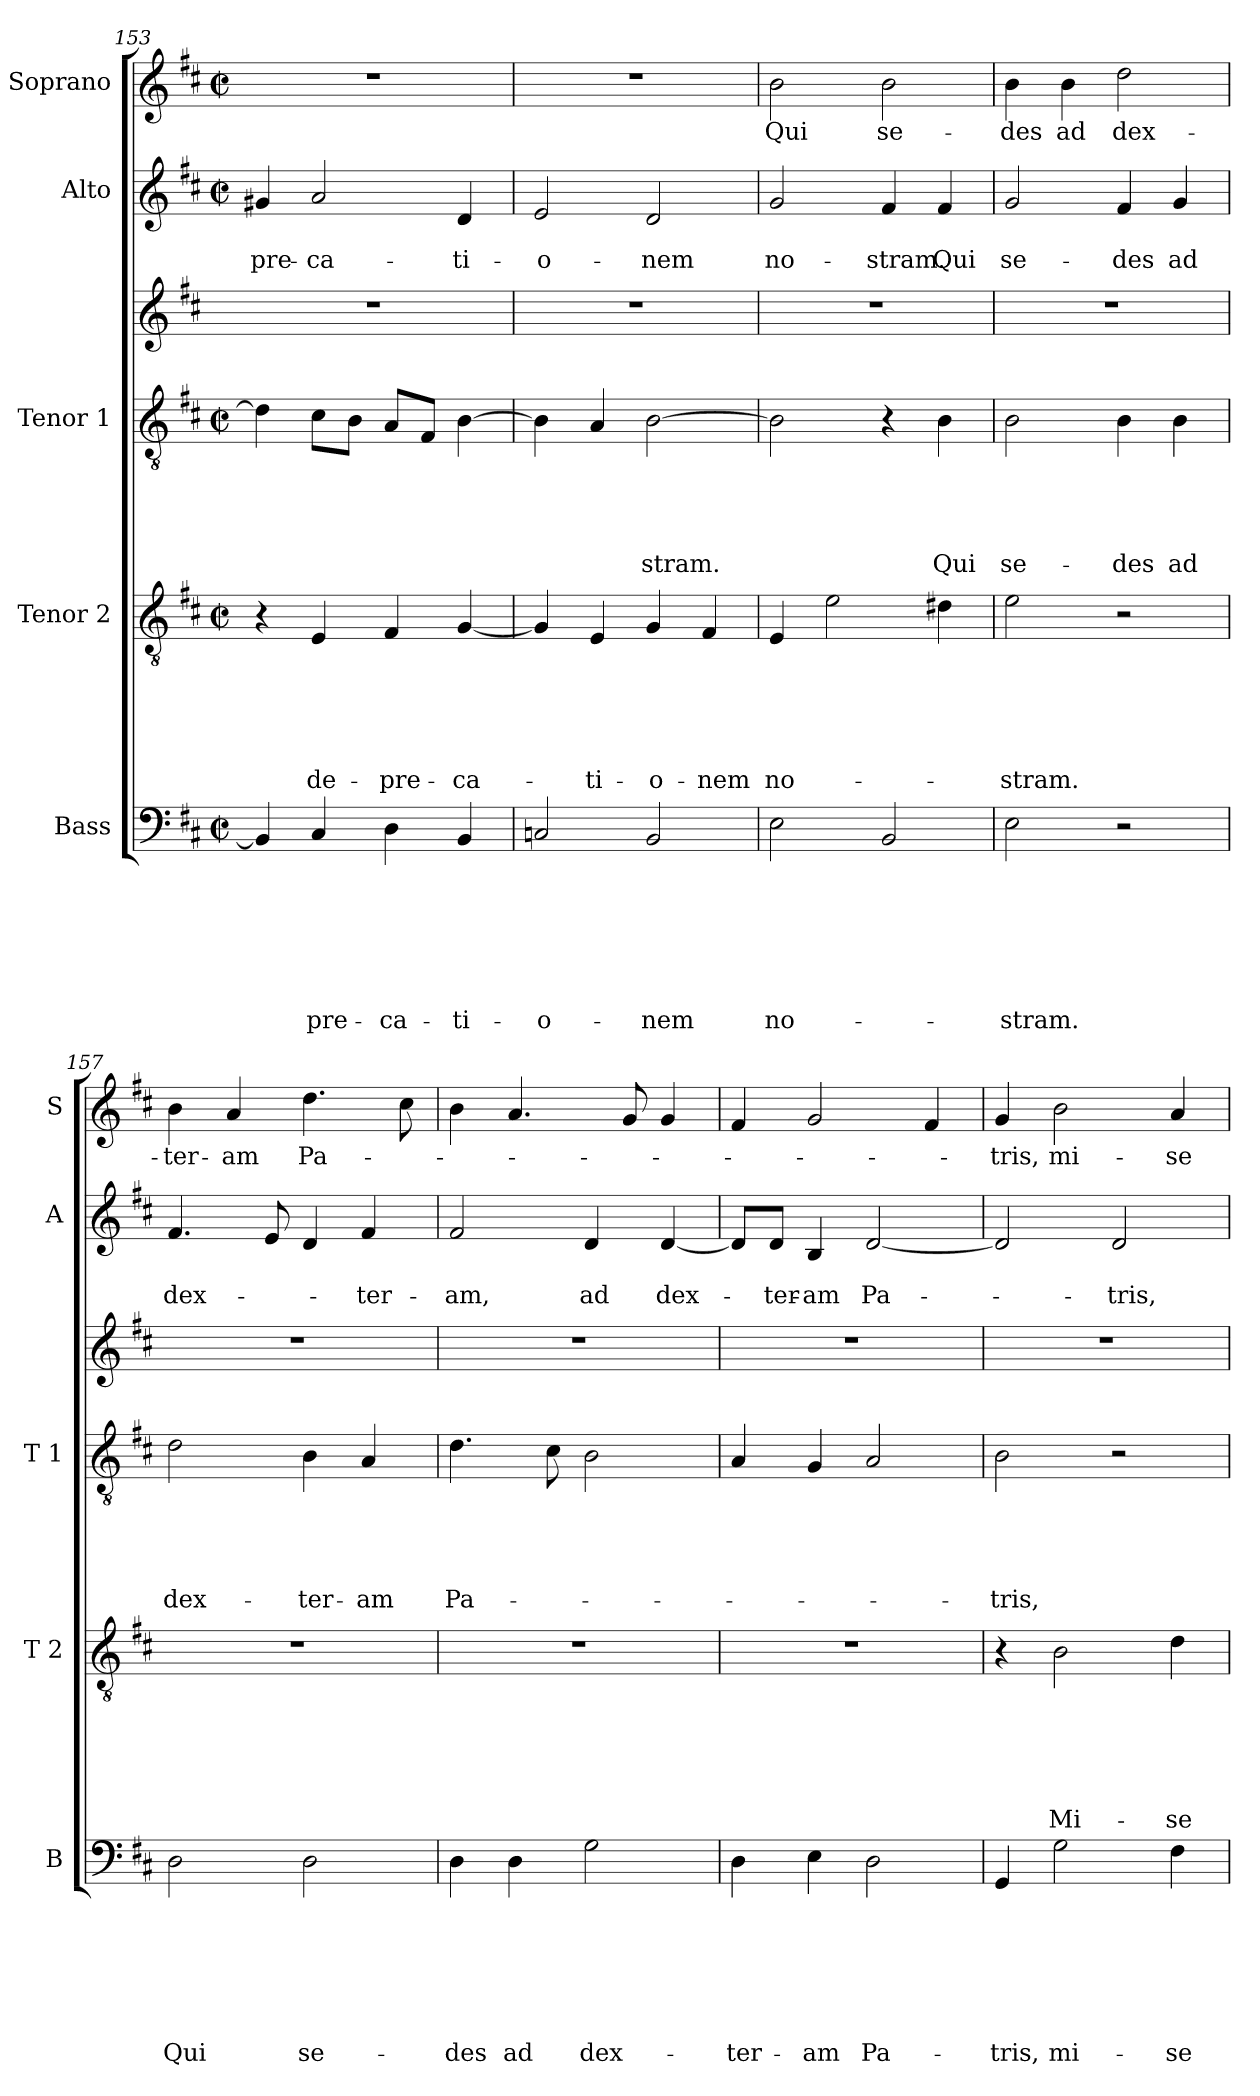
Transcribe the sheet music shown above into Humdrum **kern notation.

**kern	**text	**text	**text	**text	**text	**text	**text	**kern	**text	**text	**text	**text	**text	**text	**kern	**text	**text	**text	**text	**text	**kern	**kern	**text	**text	**kern	**text
*part6	*part6	*part6	*part6	*part6	*part6	*part6	*part6	*part5	*part5	*part5	*part5	*part5	*part5	*part5	*part4	*part4	*part4	*part4	*part4	*part4	*part3	*part2	*part2	*part2	*part1	*part1
*staff6	*staff6	*staff6	*staff6	*staff6	*staff6	*staff6	*staff6	*staff5	*staff5	*staff5	*staff5	*staff5	*staff5	*staff5	*staff4	*staff4	*staff4	*staff4	*staff4	*staff4	*staff3	*staff2	*staff2	*staff2	*staff1	*staff1
*I"Bass	*	*	*	*	*	*	*	*I"Tenor 2	*	*	*	*	*	*	*I"Tenor 1	*	*	*	*	*	*	*I"Alto	*	*	*I"Soprano	*
*I'B	*	*	*	*	*	*	*	*I'T 2	*	*	*	*	*	*	*I'T 1	*	*	*	*	*	*	*I'A	*	*	*I'S	*
*clefF4	*	*	*	*	*	*	*	*clefGv2	*	*	*	*	*	*	*clefGv2	*	*	*	*	*	*clefG2	*clefG2	*	*	*clefG2	*
*k[f#c#]	*	*	*	*	*	*	*	*k[f#c#]	*	*	*	*	*	*	*k[f#c#]	*	*	*	*	*	*k[f#c#]	*k[f#c#]	*	*	*k[f#c#]	*
*D:	*	*	*	*	*	*	*	*D:	*	*	*	*	*	*	*D:	*	*	*	*	*	*D:	*D:	*	*	*D:	*
*M2/2	*	*	*	*	*	*	*	*M2/2	*	*	*	*	*	*	*M2/2	*	*	*	*	*	*	*M2/2	*	*	*M2/2	*
*met(c|)	*	*	*	*	*	*	*	*met(c|)	*	*	*	*	*	*	*met(c|)	*	*	*	*	*	*	*met(c|)	*	*	*met(c|)	*
=153	=153	=153	=153	=153	=153	=153	=153	=153	=153	=153	=153	=153	=153	=153	=153	=153	=153	=153	=153	=153	=153	=153	=153	=153	=153	=153
!	!	!	!	!	!	!	!	!	!	!	!	!	!	!	!	!	!	!	!	!	!	!	!	!LO:LY:b	!	!
4BB/]	.	.	.	.	.	.	.	4r	.	.	.	.	.	.	4d\]	.	.	.	.	.	1r	4g#X/	.	-pre-	1r	.
!	!	!	!	!	!	!	!LO:LY:b	!	!	!	!	!	!	!LO:LY:b	!	!	!	!	!	!	!	!	!	!LO:LY:b	!	!
4C#/	.	.	.	.	.	.	-pre-	4E/	.	.	.	.	.	de-	8c#\L	.	.	.	.	.	.	2a/	.	-ca-	.	.
.	.	.	.	.	.	.	.	.	.	.	.	.	.	.	8B\J	.	.	.	.	.	.	.	.	.	.	.
!	!	!	!	!	!	!	!LO:LY:b	!	!	!	!	!	!	!LO:LY:b	!	!	!	!	!	!	!	!	!	!	!	!
4D\	.	.	.	.	.	.	-ca-	4F#/	.	.	.	.	.	-pre-	8A/L	.	.	.	.	.	.	.	.	.	.	.
.	.	.	.	.	.	.	.	.	.	.	.	.	.	.	8F#/J	.	.	.	.	.	.	.	.	.	.	.
!	!	!	!	!	!	!	!LO:LY:b	!	!	!	!	!	!	!LO:LY:b	!	!	!	!	!	!	!	!	!	!LO:LY:b	!	!
4BB/	.	.	.	.	.	.	-ti-	[<4G/	.	.	.	.	.	-ca-	[>4B\	.	.	.	.	.	.	4d/	.	-ti-	.	.
=154	=154	=154	=154	=154	=154	=154	=154	=154	=154	=154	=154	=154	=154	=154	=154	=154	=154	=154	=154	=154	=154	=154	=154	=154	=154	=154
!	!	!	!	!	!	!	!LO:LY:b	!	!	!	!	!	!	!	!	!	!	!	!	!	!	!	!	!LO:LY:b	!	!
2Cn/	.	.	.	.	.	.	-o-	4G/]	.	.	.	.	.	.	4B\]	.	.	.	.	.	1r	2e/	.	-o-	1r	.
!	!	!	!	!	!	!	!	!	!	!	!	!	!	!LO:LY:b	!	!	!	!	!	!	!	!	!	!	!	!
.	.	.	.	.	.	.	.	4E/	.	.	.	.	.	-ti-	4A/	.	.	.	.	.	.	.	.	.	.	.
!	!	!	!	!	!	!	!LO:LY:b	!	!	!	!	!	!	!LO:LY:b	!	!	!	!	!	!LO:LY:b	!	!	!	!LO:LY:b	!	!
2BB/	.	.	.	.	.	.	-nem	4G/	.	.	.	.	.	-o-	[>2B\	.	.	.	.	-stram.	.	2d/	.	-nem	.	.
!	!	!	!	!	!	!	!	!	!	!	!	!	!	!LO:LY:b	!	!	!	!	!	!	!	!	!	!	!	!
.	.	.	.	.	.	.	.	4F#/	.	.	.	.	.	-nem	.	.	.	.	.	.	.	.	.	.	.	.
=155	=155	=155	=155	=155	=155	=155	=155	=155	=155	=155	=155	=155	=155	=155	=155	=155	=155	=155	=155	=155	=155	=155	=155	=155	=155	=155
!	!	!	!	!	!	!	!LO:LY:b	!	!	!	!	!	!	!LO:LY:b	!	!	!	!	!	!	!	!	!	!LO:LY:b	!	!LO:LY:b
2E\	.	.	.	.	.	.	no-	4E/	.	.	.	.	.	no-	2B\]	.	.	.	.	.	1r	2g/	.	no-	2b\	Qui
.	.	.	.	.	.	.	.	2e\	.	.	.	.	.	.	.	.	.	.	.	.	.	.	.	.	.	.
!	!	!	!	!	!	!	!	!	!	!	!	!	!	!	!	!	!	!	!	!	!	!	!	!LO:LY:b	!	!LO:LY:b
2BB/	.	.	.	.	.	.	.	.	.	.	.	.	.	.	4r	.	.	.	.	.	.	4f#/	.	-stram.	2b\	se-
!	!	!	!	!	!	!	!	!	!	!	!	!	!	!	!	!	!	!	!	!LO:LY:b	!	!	!	!LO:LY:b	!	!
.	.	.	.	.	.	.	.	4d#X\	.	.	.	.	.	.	4B\	.	.	.	.	Qui	.	4f#/	.	Qui	.	.
=156	=156	=156	=156	=156	=156	=156	=156	=156	=156	=156	=156	=156	=156	=156	=156	=156	=156	=156	=156	=156	=156	=156	=156	=156	=156	=156
!	!	!	!	!	!	!	!LO:LY:b	!	!	!	!	!	!	!LO:LY:b	!	!	!	!	!	!LO:LY:b	!	!	!	!LO:LY:b	!	!LO:LY:b
2E\	.	.	.	.	.	.	-stram.	2e\	.	.	.	.	.	-stram.	2B\	.	.	.	.	se-	1r	2g/	.	se-	4b\	-des
!	!	!	!	!	!	!	!	!	!	!	!	!	!	!	!	!	!	!	!	!	!	!	!	!	!	!LO:LY:b
.	.	.	.	.	.	.	.	.	.	.	.	.	.	.	.	.	.	.	.	.	.	.	.	.	4b\	ad
!	!	!	!	!	!	!	!	!	!	!	!	!	!	!	!	!	!	!	!	!LO:LY:b	!	!	!	!LO:LY:b	!	!LO:LY:b
2r	.	.	.	.	.	.	.	2r	.	.	.	.	.	.	4B\	.	.	.	.	-des	.	4f#/	.	-des	2dd\	dex-
!	!	!	!	!	!	!	!	!	!	!	!	!	!	!	!	!	!	!	!	!LO:LY:b	!	!	!	!LO:LY:b	!	!
.	.	.	.	.	.	.	.	.	.	.	.	.	.	.	4B\	.	.	.	.	ad	.	4g/	.	ad	.	.
!!LO:LB:g=z
=157	=157	=157	=157	=157	=157	=157	=157	=157	=157	=157	=157	=157	=157	=157	=157	=157	=157	=157	=157	=157	=157	=157	=157	=157	=157	=157
!	!	!	!	!	!	!	!LO:LY:b	!	!	!	!	!	!	!	!	!	!	!	!	!LO:LY:b	!	!	!	!LO:LY:b	!	!LO:LY:b
2D\	.	.	.	.	.	.	Qui	1r	.	.	.	.	.	.	2d\	.	.	.	.	dex-	1r	4.f#/	.	dex-	4b\	-ter-
!	!	!	!	!	!	!	!	!	!	!	!	!	!	!	!	!	!	!	!	!	!	!	!	!	!	!LO:LY:b
.	.	.	.	.	.	.	.	.	.	.	.	.	.	.	.	.	.	.	.	.	.	.	.	.	4a/	-am
.	.	.	.	.	.	.	.	.	.	.	.	.	.	.	.	.	.	.	.	.	.	8e/	.	.	.	.
!	!	!	!	!	!	!	!LO:LY:b	!	!	!	!	!	!	!	!	!	!	!	!	!LO:LY:b	!	!	!	!	!	!LO:LY:b
2D\	.	.	.	.	.	.	se-	.	.	.	.	.	.	.	4B\	.	.	.	.	-ter-	.	4d/	.	.	4.dd\	Pa-
!	!	!	!	!	!	!	!	!	!	!	!	!	!	!	!	!	!	!	!	!LO:LY:b	!	!	!	!LO:LY:b	!	!
.	.	.	.	.	.	.	.	.	.	.	.	.	.	.	4A/	.	.	.	.	-am	.	4f#/	.	-ter-	.	.
.	.	.	.	.	.	.	.	.	.	.	.	.	.	.	.	.	.	.	.	.	.	.	.	.	8cc#\	.
=158	=158	=158	=158	=158	=158	=158	=158	=158	=158	=158	=158	=158	=158	=158	=158	=158	=158	=158	=158	=158	=158	=158	=158	=158	=158	=158
!	!	!	!	!	!	!	!LO:LY:b	!	!	!	!	!	!	!	!	!	!	!	!	!LO:LY:b	!	!	!	!LO:LY:b	!	!
4D\	.	.	.	.	.	.	-des	1r	.	.	.	.	.	.	4.d\	.	.	.	.	Pa-	1r	2f#/	.	-am,	4b\	.
!	!	!	!	!	!	!	!LO:LY:b	!	!	!	!	!	!	!	!	!	!	!	!	!	!	!	!	!	!	!
4D\	.	.	.	.	.	.	ad	.	.	.	.	.	.	.	.	.	.	.	.	.	.	.	.	.	4.a/	.
.	.	.	.	.	.	.	.	.	.	.	.	.	.	.	8c#\	.	.	.	.	.	.	.	.	.	.	.
!	!	!	!	!	!	!	!LO:LY:b	!	!	!	!	!	!	!	!	!	!	!	!	!	!	!	!	!LO:LY:b	!	!
2G\	.	.	.	.	.	.	dex-	.	.	.	.	.	.	.	2B\	.	.	.	.	.	.	4d/	.	ad	.	.
.	.	.	.	.	.	.	.	.	.	.	.	.	.	.	.	.	.	.	.	.	.	.	.	.	8g/	.
!	!	!	!	!	!	!	!	!	!	!	!	!	!	!	!	!	!	!	!	!	!	!	!	!LO:LY:b	!	!
.	.	.	.	.	.	.	.	.	.	.	.	.	.	.	.	.	.	.	.	.	.	[<4d/	.	dex-	4g/	.
=159	=159	=159	=159	=159	=159	=159	=159	=159	=159	=159	=159	=159	=159	=159	=159	=159	=159	=159	=159	=159	=159	=159	=159	=159	=159	=159
!	!	!	!	!	!	!	!LO:LY:b	!	!	!	!	!	!	!	!	!	!	!	!	!	!	!	!	!	!	!
4D\	.	.	.	.	.	.	-ter-	1r	.	.	.	.	.	.	4A/	.	.	.	.	.	1r	8d/L]	.	.	4f#/	.
!	!	!	!	!	!	!	!	!	!	!	!	!	!	!	!	!	!	!	!	!	!	!	!	!LO:LY:b	!	!
.	.	.	.	.	.	.	.	.	.	.	.	.	.	.	.	.	.	.	.	.	.	8d/J	.	-ter-	.	.
!	!	!	!	!	!	!	!LO:LY:b	!	!	!	!	!	!	!	!	!	!	!	!	!	!	!	!	!LO:LY:b:rj	!	!
4E\	.	.	.	.	.	.	-am	.	.	.	.	.	.	.	4G/	.	.	.	.	.	.	4B/	.	-am	2g/	.
!	!	!	!	!	!	!	!LO:LY:b	!	!	!	!	!	!	!	!	!	!	!	!	!	!	!	!	!LO:LY:b	!	!
2D\	.	.	.	.	.	.	Pa-	.	.	.	.	.	.	.	2A/	.	.	.	.	.	.	[<2d/	.	Pa-	.	.
.	.	.	.	.	.	.	.	.	.	.	.	.	.	.	.	.	.	.	.	.	.	.	.	.	4f#/	.
=160	=160	=160	=160	=160	=160	=160	=160	=160	=160	=160	=160	=160	=160	=160	=160	=160	=160	=160	=160	=160	=160	=160	=160	=160	=160	=160
!	!	!	!	!	!	!	!LO:LY:b	!	!	!	!	!	!	!	!	!	!	!	!	!LO:LY:b	!	!	!	!	!	!LO:LY:b
4GG/	.	.	.	.	.	.	-tris,	4r	.	.	.	.	.	.	2B\	.	.	.	.	-tris,	1r	2d/]	.	.	4g/	-tris,
!	!	!	!	!	!	!	!LO:LY:b	!	!	!	!	!	!	!LO:LY:b	!	!	!	!	!	!	!	!	!	!	!	!LO:LY:b
2G\	.	.	.	.	.	.	mi-	2B\	.	.	.	.	.	Mi-	.	.	.	.	.	.	.	.	.	.	2b\	mi-
!	!	!	!	!	!	!	!	!	!	!	!	!	!	!	!	!	!	!	!	!	!	!	!	!LO:LY:b	!	!
.	.	.	.	.	.	.	.	.	.	.	.	.	.	.	2r	.	.	.	.	.	.	2d/	.	-tris,	.	.
!	!	!	!	!	!	!	!LO:LY:b	!	!	!	!	!	!	!LO:LY:b	!	!	!	!	!	!	!	!	!	!	!	!LO:LY:b
4F#\	.	.	.	.	.	.	-se-	4d\	.	.	.	.	.	-se-	.	.	.	.	.	.	.	.	.	.	4a/	-se-
=	=	=	=	=	=	=	=	=	=	=	=	=	=	=	=	=	=	=	=	=	=	=	=	=	=	=
*-	*-	*-	*-	*-	*-	*-	*-	*-	*-	*-	*-	*-	*-	*-	*-	*-	*-	*-	*-	*-	*-	*-	*-	*-	*-	*-
